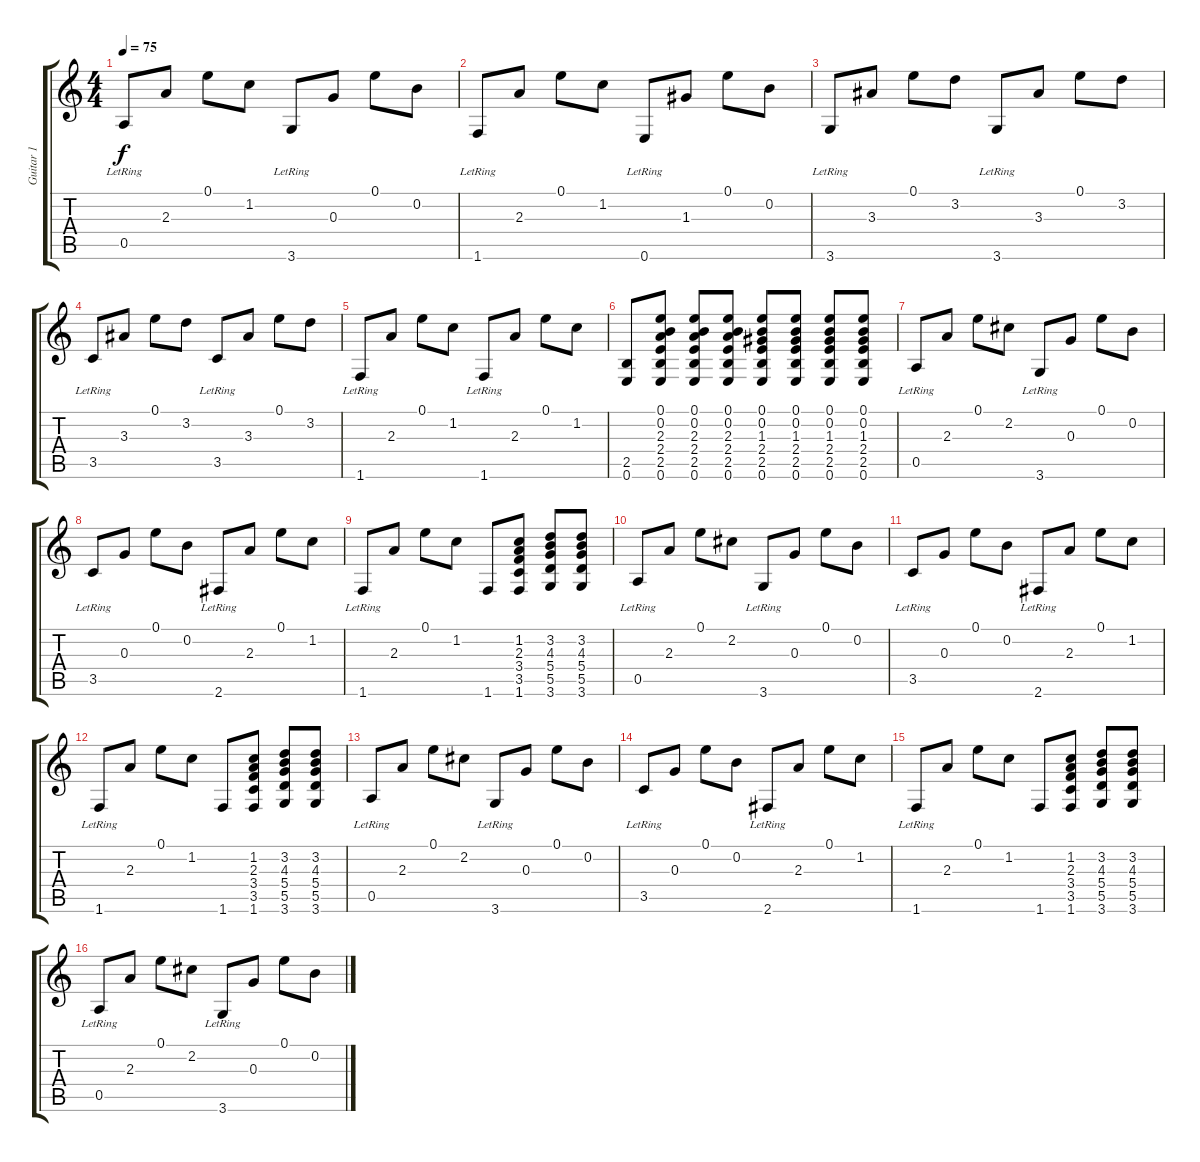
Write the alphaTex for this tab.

\track ("Guitar 1" "Guitar 1") {instrument electricguitarclean}
\staff {score tabs}
\tuning (E4 B3 G3 D3 A2 E2) {hide}
\ts (4 4)
\tempo 75
\clef g2
\ks c
0.5{lr}.8{dy f} 2.3.8 0.1.8 1.2.8 3.6{lr}.8 0.3.8 0.1.8 0.2.8 |
1.6{lr}.8 2.3.8 0.1.8 1.2.8 0.6{lr}.8 1.3.8 0.1.8 0.2.8 |
3.6{lr}.8 3.3.8 0.1.8 3.2.8 3.6{lr}.8 3.3.8 0.1.8 3.2.8 |
3.5{lr}.8 3.3.8 0.1.8 3.2.8 3.5{lr}.8 3.3.8 0.1.8 3.2.8 |
1.6{lr}.8 2.3.8 0.1.8 1.2.8 1.6{lr}.8 2.3.8 0.1.8 1.2.8 |
(2.5 0.6).8 (0.1 0.2 2.3 2.4 2.5 0.6).8 (0.1 0.2 2.3 2.4 2.5 0.6).8 (0.1 0.2 2.3 2.4 2.5 0.6).8 (0.1 0.2 1.3 2.4 2.5 0.6).8 (0.1 0.2 1.3 2.4 2.5 0.6).8 (0.1 0.2 1.3 2.4 2.5 0.6).8 (0.1 0.2 1.3 2.4 2.5 0.6).8 |
0.5{lr}.8 2.3.8 0.1.8 2.2.8 3.6{lr}.8 0.3.8 0.1.8 0.2.8 |
3.5{lr}.8 0.3.8 0.1.8 0.2.8 2.6{lr}.8 2.3.8 0.1.8 1.2.8 |
1.6{lr}.8 2.3.8 0.1.8 1.2.8 1.6.8 (1.2 2.3 3.4 3.5 1.6).8 (3.2 4.3 5.4 5.5 3.6).8 (3.2 4.3 5.4 5.5 3.6).8 |
0.5{lr}.8 2.3.8 0.1.8 2.2.8 3.6{lr}.8 0.3.8 0.1.8 0.2.8 |
3.5{lr}.8 0.3.8 0.1.8 0.2.8 2.6{lr}.8 2.3.8 0.1.8 1.2.8 |
1.6{lr}.8 2.3.8 0.1.8 1.2.8 1.6.8 (1.2 2.3 3.4 3.5 1.6).8 (3.2 4.3 5.4 5.5 3.6).8 (3.2 4.3 5.4 5.5 3.6).8 |
0.5{lr}.8 2.3.8 0.1.8 2.2.8 3.6{lr}.8 0.3.8 0.1.8 0.2.8 |
3.5{lr}.8 0.3.8 0.1.8 0.2.8 2.6{lr}.8 2.3.8 0.1.8 1.2.8 |
1.6{lr}.8 2.3.8 0.1.8 1.2.8 1.6.8 (1.2 2.3 3.4 3.5 1.6).8 (3.2 4.3 5.4 5.5 3.6).8 (3.2 4.3 5.4 5.5 3.6).8 |
0.5{lr}.8 2.3.8 0.1.8 2.2.8 3.6{lr}.8 0.3.8 0.1.8 0.2.8
